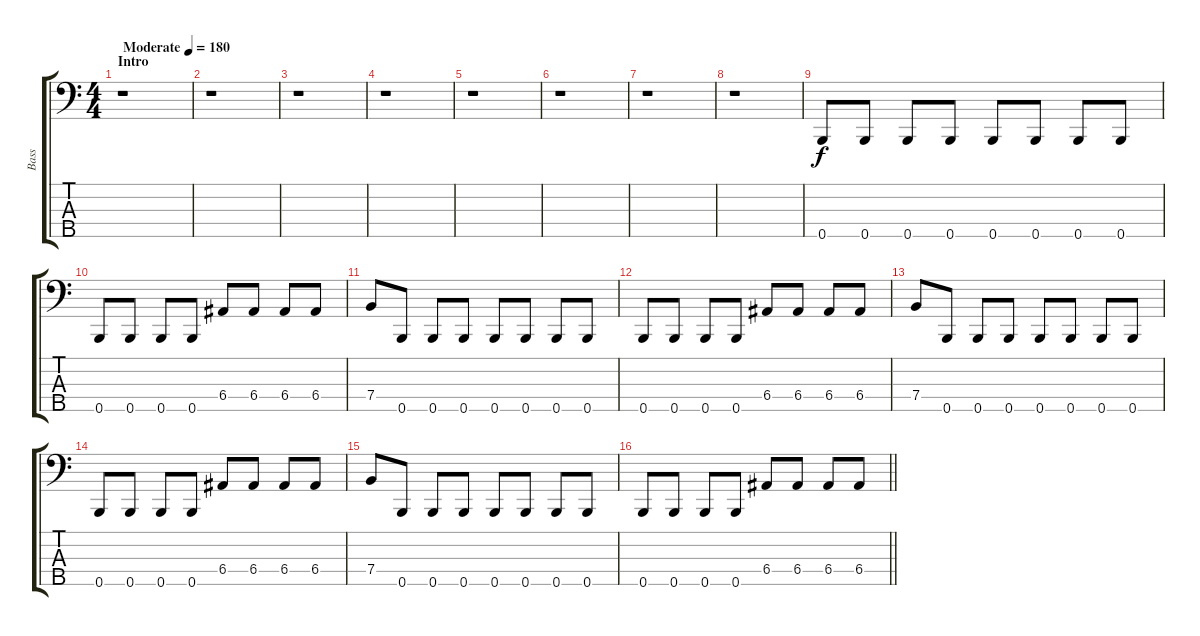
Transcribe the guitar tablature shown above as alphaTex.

\track ("Bass" "Bass") {instrument electricbasspick}
\staff {score tabs}
\tuning (G2 D2 A1 E1 B0) {hide}
\ts (4 4)
\section ("" "Intro")
\tempo (180 "Moderate")
\clef f4
\ks c
r.1{dy f instrument electricbasspick} |
r.1 |
r.1 |
r.1 |
r.1 |
r.1 |
r.1 |
r.1 |
0.5.8 0.5.8 0.5.8 0.5.8 0.5.8 0.5.8 0.5.8 0.5.8 |
0.5.8 0.5.8 0.5.8 0.5.8 6.4.8 6.4.8 6.4.8 6.4.8 |
7.4.8 0.5.8 0.5.8 0.5.8 0.5.8 0.5.8 0.5.8 0.5.8 |
0.5.8 0.5.8 0.5.8 0.5.8 6.4.8 6.4.8 6.4.8 6.4.8 |
7.4.8 0.5.8 0.5.8 0.5.8 0.5.8 0.5.8 0.5.8 0.5.8 |
0.5.8 0.5.8 0.5.8 0.5.8 6.4.8 6.4.8 6.4.8 6.4.8 |
7.4.8 0.5.8 0.5.8 0.5.8 0.5.8 0.5.8 0.5.8 0.5.8 |
\barLineRight lightlight
0.5.8 0.5.8 0.5.8 0.5.8 6.4.8 6.4.8 6.4.8 6.4.8
